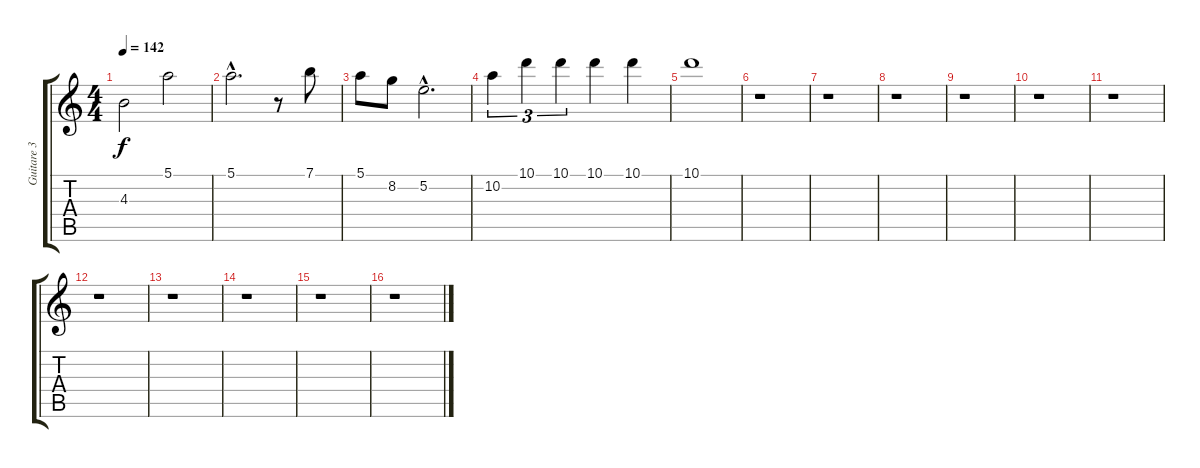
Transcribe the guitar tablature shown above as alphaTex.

\track ("Guitare 3" "Guitare 3") {instrument overdrivenguitar}
\staff {score tabs}
\tuning (E4 B3 G3 D3 A2 E2) {hide}
\ts (4 4)
\tempo 142
\clef g2
\ks c
4.3.2{dy f} 5.1.2 |
5.1{hac}.2{d} r.8 7.1.8 |
5.1.8 8.2.8 5.2{hac}.2{d} |
10.2.4{tu (3 2)} 10.1.4{tu (3 2)} 10.1.4{tu (3 2)} 10.1.4 10.1.4 |
10.1.1{volume 15} |
r.1 |
r.1 |
r.1 |
r.1 |
r.1 |
r.1 |
r.1 |
r.1 |
r.1 |
r.1 |
r.1
